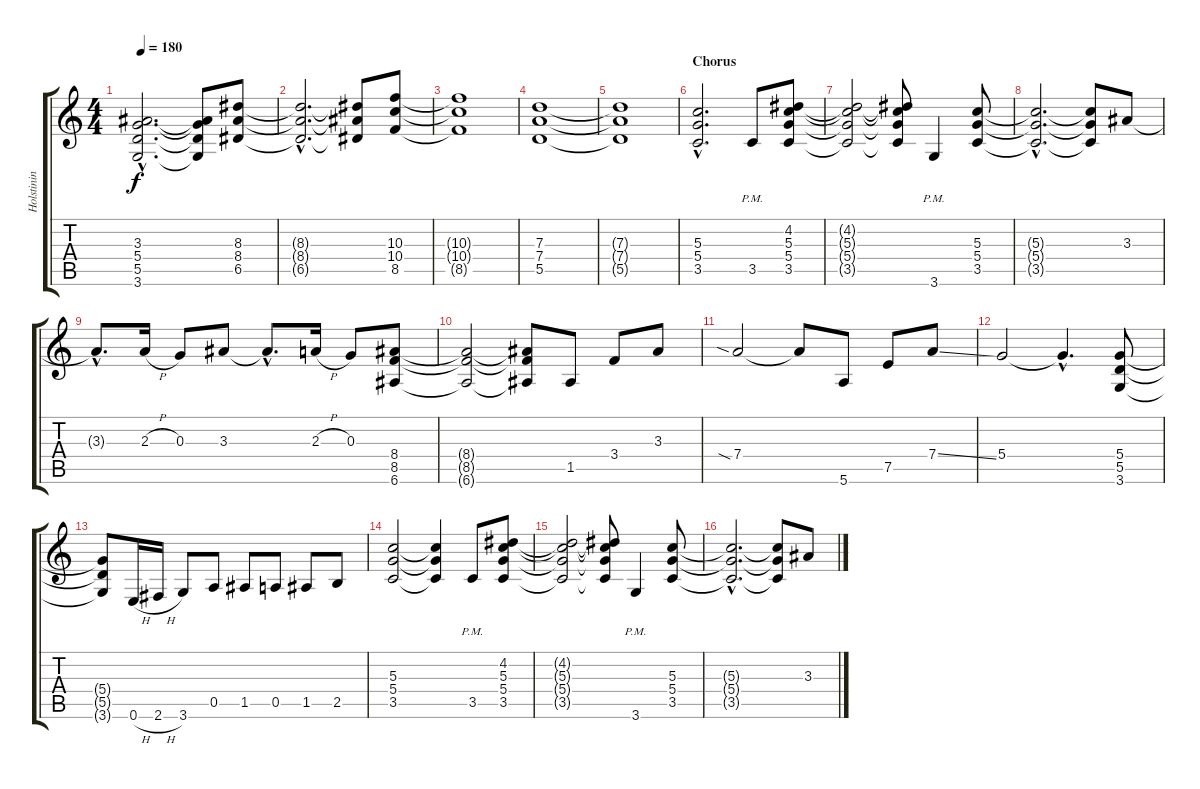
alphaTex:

\track ("Holstinin" "Holstinin") {instrument distortionguitar}
\staff {score tabs}
\tuning (E4 B3 G3 D3 A2 E2) {hide}
\ts (4 4)
\tempo 180
\clef g2
\ks c
(3.3{hac t} 5.4{hac t} 5.5{hac t} 3.6{hac t}).2{d dy f} (3.3{t} 5.4{t} 5.5{t} 3.6{t}).8 (8.3 8.4 6.5).8 |
(8.3{hac t} 8.4{hac t} 6.5{hac t}).2{d} (8.3{t} 8.4{t} 6.5{t}).8 (10.3 10.4 8.5).8 |
(10.3{t} 10.4{t} 8.5{t}).1 |
(7.3 7.4 5.5).1 |
(7.3{t} 7.4{t} 5.5{t}).1 |
\section ("" "Chorus")
(5.3{hac} 5.4{hac} 3.5{hac}).2{d} 3.5{pm}.8 (4.2 5.3 5.4 3.5).8 |
(4.2{t} 5.3{t} 5.4{t} 3.5{t}).2 (4.2{t} 5.3{t} 5.4{t} 3.5{t}).8 3.6{pm}.4 (5.3 5.4 3.5).8 |
(5.3{hac t} 5.4{hac t} 3.5{hac t}).2{d} (5.3{t} 5.4{t} 3.5{t}).8 3.3.8 |
3.3{hac t}.8{d} 2.3{h}.16 0.3.8 3.3.8 3.3{hac t}.8{d} 2.3{h}.16 0.3.8 (8.4 8.5 6.6).8 |
(8.4{t} 8.5{t} 6.6{t}).2 (8.4{t} 8.5{t} 6.6{t}).8 1.5.8 3.4.8 3.3.8 |
7.4{sia}.2 7.4{t}.8 5.6.8 7.5.8 7.4{ss}.8 |
5.4.2 5.4{hac t}.4{d} (5.4 5.5 3.6).8 |
(5.4{t} 5.5{t} 3.6{t}).8 0.6{h}.16 2.6{h}.16 3.6.8 0.5.8 1.5.8 0.5.8 1.5.8 2.5.8 |
(5.3 5.4 3.5).2 (5.3{t} 5.4{t} 3.5{t}).4 3.5{pm}.8 (4.2 5.3 5.4 3.5).8 |
(4.2{t} 5.3{t} 5.4{t} 3.5{t}).2 (4.2{t} 5.3{t} 5.4{t} 3.5{t}).8 3.6{pm}.4 (5.3 5.4 3.5).8 |
(5.3{hac t} 5.4{hac t} 3.5{hac t}).2{d} (5.3{t} 5.4{t} 3.5{t}).8 3.3.8
